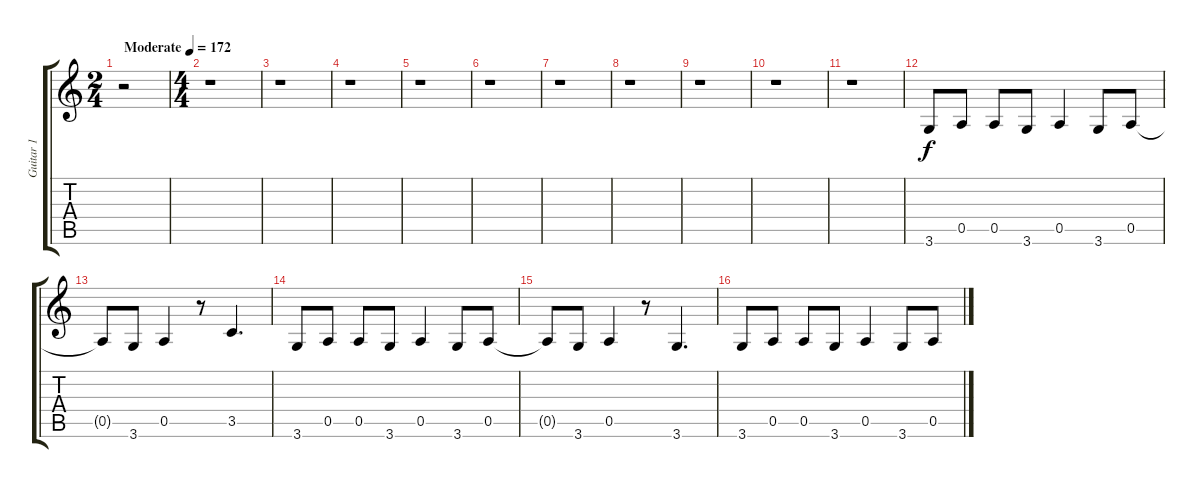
\track ("Guitar 1" "Guitar 1") {instrument overdrivenguitar}
\staff {score tabs}
\tuning (E4 B3 G3 D3 A2 E2) {hide}
\ts (2 4)
\tempo (172 "Moderate")
\clef g2
\ks c
r.2{dy f instrument overdrivenguitar} |
\ts (4 4)
r.1 |
r.1 |
r.1 |
r.1 |
r.1 |
r.1 |
r.1 |
r.1 |
r.1 |
r.1 |
3.6.8 0.5.8 0.5.8 3.6.8 0.5.4 3.6.8 0.5.8 |
0.5{t}.8 3.6.8 0.5.4 r.8 3.5.4{d} |
3.6.8 0.5.8 0.5.8 3.6.8 0.5.4 3.6.8 0.5.8 |
0.5{t}.8 3.6.8 0.5.4 r.8 3.6.4{d} |
3.6.8 0.5.8 0.5.8 3.6.8 0.5.4 3.6.8 0.5.8
